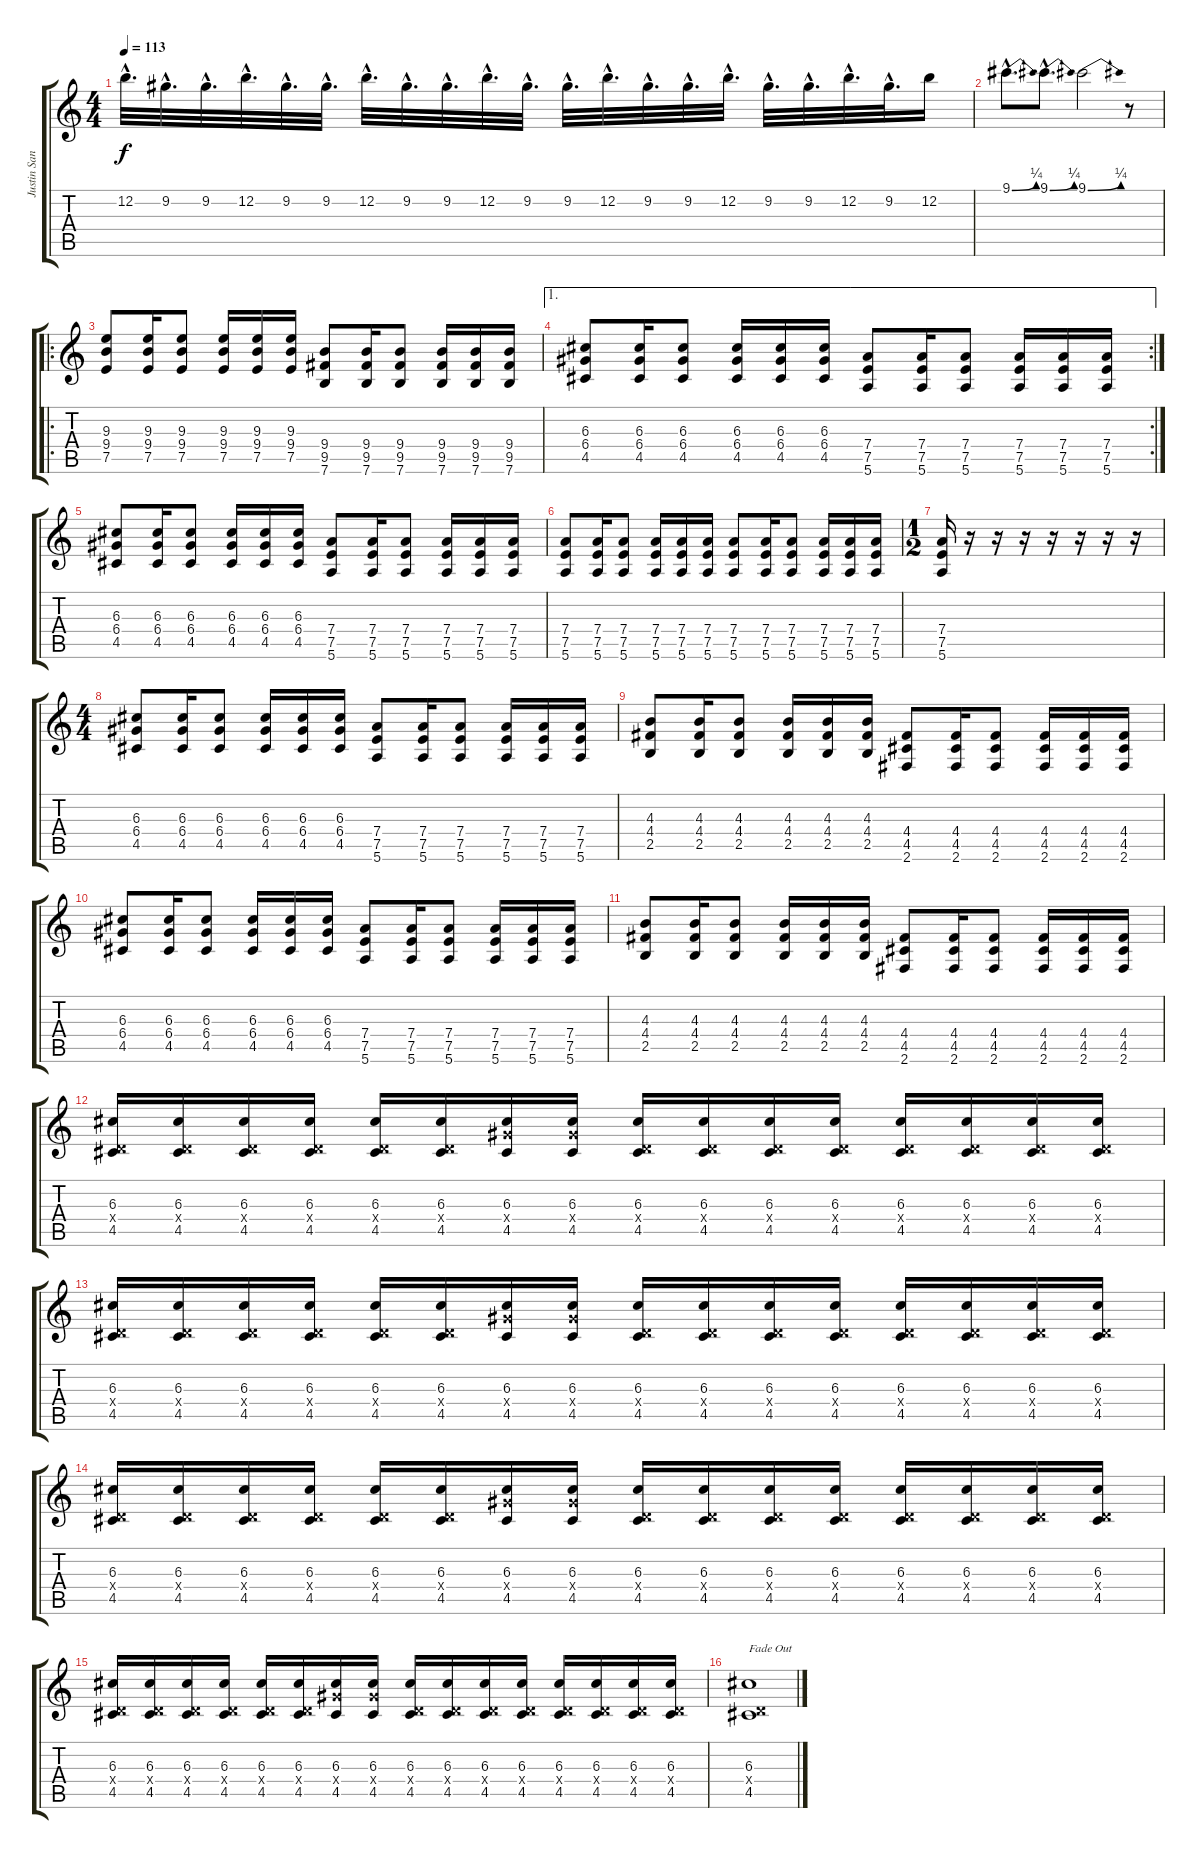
\track ("Justin Sane" "Justin San") {instrument distortionguitar}
\staff {score tabs}
\tuning (E4 B3 G3 D3 A2 E2) {hide}
\ts (4 4)
\tempo 113
\clef g2
\ks c
12.2{hac}.32{d dy f} 9.2{hac}.32{d} 9.2{hac}.32{d} 12.2{hac}.32{d} 9.2{hac}.32{d} 9.2{hac}.32{d} 12.2{hac}.32{d} 9.2{hac}.32{d} 9.2{hac}.32{d} 12.2{hac}.32{d} 9.2{hac}.32{d} 9.2{hac}.32{d} 12.2{hac}.32{d} 9.2{hac}.32{d} 9.2{hac}.32{d} 12.2{hac}.32{d} 9.2{hac}.32{d} 9.2{hac}.32{d} 12.2{hac}.32{d} 9.2{hac}.32{d} 12.2.16 |
9.1{be (bend 0 0 60 1) hac}.8{d} 9.1{be (bend 0 0 60 1) hac}.8{d} 9.1{be (bend 0 0 60 1)}.2 r.8 |
\ro
(9.3 9.4 7.5).8 (9.3 9.4 7.5).16 (9.3 9.4 7.5).8 (9.3 9.4 7.5).16 (9.3 9.4 7.5).16 (9.3 9.4 7.5).16 (9.4 9.5 7.6).8 (9.4 9.5 7.6).16 (9.4 9.5 7.6).8 (9.4 9.5 7.6).16 (9.4 9.5 7.6).16 (9.4 9.5 7.6).16 |
\ae 1
\rc 2
(6.3 6.4 4.5).8 (6.3 6.4 4.5).16 (6.3 6.4 4.5).8 (6.3 6.4 4.5).16 (6.3 6.4 4.5).16 (6.3 6.4 4.5).16 (7.4 7.5 5.6).8 (7.4 7.5 5.6).16 (7.4 7.5 5.6).8 (7.4 7.5 5.6).16 (7.4 7.5 5.6).16 (7.4 7.5 5.6).16 |
(6.3 6.4 4.5).8 (6.3 6.4 4.5).16 (6.3 6.4 4.5).8 (6.3 6.4 4.5).16 (6.3 6.4 4.5).16 (6.3 6.4 4.5).16 (7.4 7.5 5.6).8 (7.4 7.5 5.6).16 (7.4 7.5 5.6).8 (7.4 7.5 5.6).16 (7.4 7.5 5.6).16 (7.4 7.5 5.6).16 |
(7.4 7.5 5.6).8 (7.4 7.5 5.6).16 (7.4 7.5 5.6).8 (7.4 7.5 5.6).16 (7.4 7.5 5.6).16 (7.4 7.5 5.6).16 (7.4 7.5 5.6).8 (7.4 7.5 5.6).16 (7.4 7.5 5.6).8 (7.4 7.5 5.6).16 (7.4 7.5 5.6).16 (7.4 7.5 5.6).16 |
\ts (1 2)
(7.4 7.5 5.6).16 r.16 r.16 r.16 r.16 r.16 r.16 r.16 |
\ts (4 4)
(6.3 6.4 4.5).8 (6.3 6.4 4.5).16 (6.3 6.4 4.5).8 (6.3 6.4 4.5).16 (6.3 6.4 4.5).16 (6.3 6.4 4.5).16 (7.4 7.5 5.6).8 (7.4 7.5 5.6).16 (7.4 7.5 5.6).8 (7.4 7.5 5.6).16 (7.4 7.5 5.6).16 (7.4 7.5 5.6).16 |
(4.3 4.4 2.5).8 (4.3 4.4 2.5).16 (4.3 4.4 2.5).8 (4.3 4.4 2.5).16 (4.3 4.4 2.5).16 (4.3 4.4 2.5).16 (4.4 4.5 2.6).8 (4.4 4.5 2.6).16 (4.4 4.5 2.6).8 (4.4 4.5 2.6).16 (4.4 4.5 2.6).16 (4.4 4.5 2.6).16 |
(6.3 6.4 4.5).8 (6.3 6.4 4.5).16 (6.3 6.4 4.5).8 (6.3 6.4 4.5).16 (6.3 6.4 4.5).16 (6.3 6.4 4.5).16 (7.4 7.5 5.6).8 (7.4 7.5 5.6).16 (7.4 7.5 5.6).8 (7.4 7.5 5.6).16 (7.4 7.5 5.6).16 (7.4 7.5 5.6).16 |
(4.3 4.4 2.5).8 (4.3 4.4 2.5).16 (4.3 4.4 2.5).8 (4.3 4.4 2.5).16 (4.3 4.4 2.5).16 (4.3 4.4 2.5).16 (4.4 4.5 2.6).8 (4.4 4.5 2.6).16 (4.4 4.5 2.6).8 (4.4 4.5 2.6).16 (4.4 4.5 2.6).16 (4.4 4.5 2.6).16 |
(6.3 0.4{x} 4.5).16 (6.3 0.4{x} 4.5).16 (6.3 0.4{x} 4.5).16 (6.3 0.4{x} 4.5).16 (6.3 0.4{x} 4.5).16 (6.3 0.4{x} 4.5).16 (6.3 6.4{x} 4.5).16 (6.3 6.4{x} 4.5).16 (6.3 0.4{x} 4.5).16 (6.3 0.4{x} 4.5).16 (6.3 0.4{x} 4.5).16 (6.3 0.4{x} 4.5).16 (6.3 0.4{x} 4.5).16 (6.3 0.4{x} 4.5).16 (6.3 0.4{x} 4.5).16 (6.3 0.4{x} 4.5).16 |
(6.3 0.4{x} 4.5).16 (6.3 0.4{x} 4.5).16 (6.3 0.4{x} 4.5).16 (6.3 0.4{x} 4.5).16 (6.3 0.4{x} 4.5).16 (6.3 0.4{x} 4.5).16 (6.3 6.4{x} 4.5).16 (6.3 6.4{x} 4.5).16 (6.3 0.4{x} 4.5).16 (6.3 0.4{x} 4.5).16 (6.3 0.4{x} 4.5).16 (6.3 0.4{x} 4.5).16 (6.3 0.4{x} 4.5).16 (6.3 0.4{x} 4.5).16 (6.3 0.4{x} 4.5).16 (6.3 0.4{x} 4.5).16 |
(6.3 0.4{x} 4.5).16 (6.3 0.4{x} 4.5).16 (6.3 0.4{x} 4.5).16 (6.3 0.4{x} 4.5).16 (6.3 0.4{x} 4.5).16 (6.3 0.4{x} 4.5).16 (6.3 6.4{x} 4.5).16 (6.3 6.4{x} 4.5).16 (6.3 0.4{x} 4.5).16 (6.3 0.4{x} 4.5).16 (6.3 0.4{x} 4.5).16 (6.3 0.4{x} 4.5).16 (6.3 0.4{x} 4.5).16 (6.3 0.4{x} 4.5).16 (6.3 0.4{x} 4.5).16 (6.3 0.4{x} 4.5).16 |
(6.3 0.4{x} 4.5).16 (6.3 0.4{x} 4.5).16 (6.3 0.4{x} 4.5).16 (6.3 0.4{x} 4.5).16 (6.3 0.4{x} 4.5).16 (6.3 0.4{x} 4.5).16 (6.3 6.4{x} 4.5).16 (6.3 6.4{x} 4.5).16 (6.3 0.4{x} 4.5).16 (6.3 0.4{x} 4.5).16 (6.3 0.4{x} 4.5).16 (6.3 0.4{x} 4.5).16 (6.3 0.4{x} 4.5).16 (6.3 0.4{x} 4.5).16 (6.3 0.4{x} 4.5).16 (6.3 0.4{x} 4.5).16 |
(6.3 0.4{x} 4.5).1{txt "Fade Out"}
